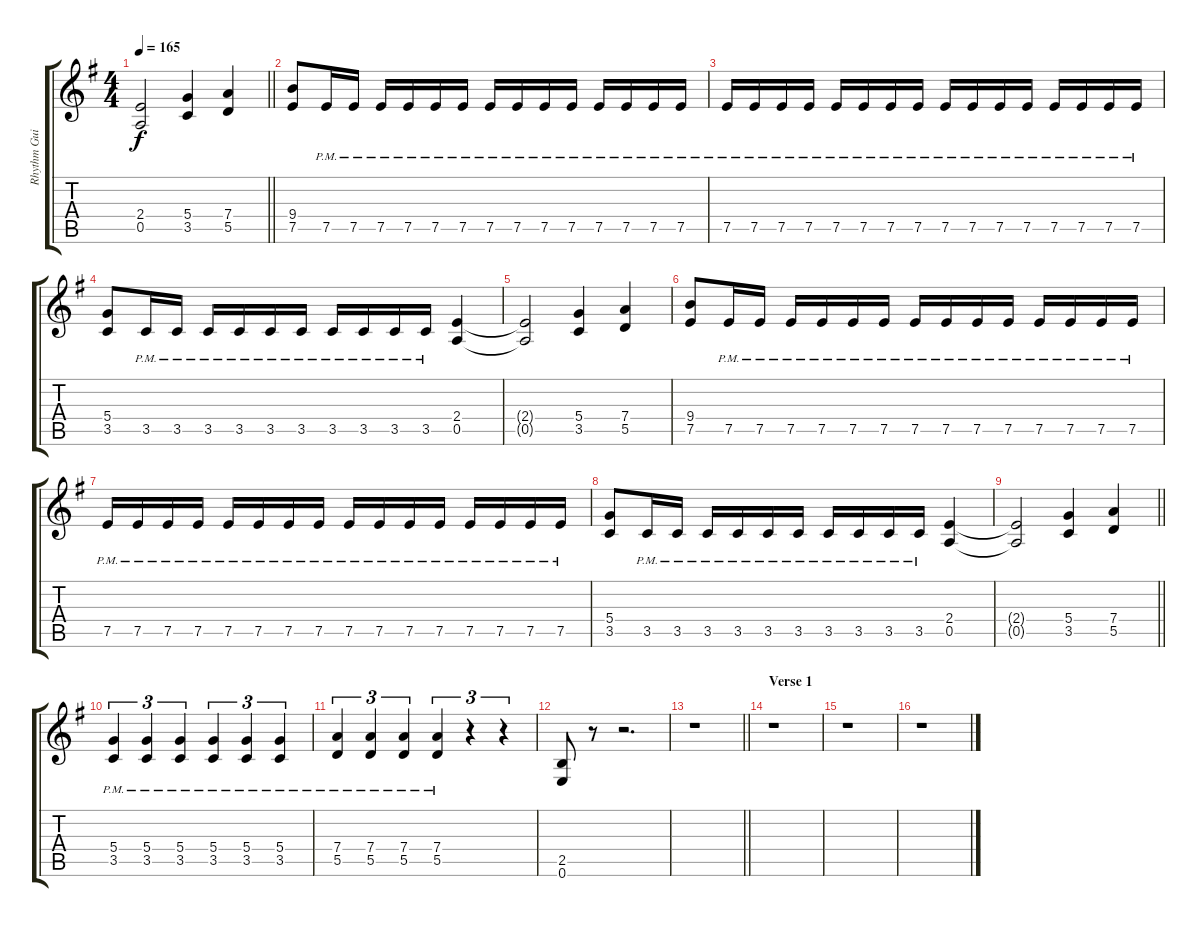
\track ("Rhythm Guitar 1: Juha-Pekka Alanen" "Rhythm Gui") {instrument distortionguitar}
\staff {score tabs}
\tuning (E4 B3 G3 D3 A2 E2) {hide}
\ts (4 4)
\tempo 165
\clef g2
\barLineRight lightlight
\ks eminor
(2.4{t} 0.5{t}).2{dy f} (5.4 3.5).4 (7.4 5.5).4 |
(9.4 7.5).8 7.5{pm}.16 7.5{pm}.16 7.5{pm}.16 7.5{pm}.16 7.5{pm}.16 7.5{pm}.16 7.5{pm}.16 7.5{pm}.16 7.5{pm}.16 7.5{pm}.16 7.5{pm}.16 7.5{pm}.16 7.5{pm}.16 7.5{pm}.16 |
7.5{pm}.16 7.5{pm}.16 7.5{pm}.16 7.5{pm}.16 7.5{pm}.16 7.5{pm}.16 7.5{pm}.16 7.5{pm}.16 7.5{pm}.16 7.5{pm}.16 7.5{pm}.16 7.5{pm}.16 7.5{pm}.16 7.5{pm}.16 7.5{pm}.16 7.5{pm}.16 |
(5.4 3.5).8 3.5{pm}.16 3.5{pm}.16 3.5{pm}.16 3.5{pm}.16 3.5{pm}.16 3.5{pm}.16 3.5{pm}.16 3.5{pm}.16 3.5{pm}.16 3.5{pm}.16 (2.4 0.5).4 |
(2.4{t} 0.5{t}).2 (5.4 3.5).4 (7.4 5.5).4 |
(9.4 7.5).8 7.5{pm}.16 7.5{pm}.16 7.5{pm}.16 7.5{pm}.16 7.5{pm}.16 7.5{pm}.16 7.5{pm}.16 7.5{pm}.16 7.5{pm}.16 7.5{pm}.16 7.5{pm}.16 7.5{pm}.16 7.5{pm}.16 7.5{pm}.16 |
7.5{pm}.16 7.5{pm}.16 7.5{pm}.16 7.5{pm}.16 7.5{pm}.16 7.5{pm}.16 7.5{pm}.16 7.5{pm}.16 7.5{pm}.16 7.5{pm}.16 7.5{pm}.16 7.5{pm}.16 7.5{pm}.16 7.5{pm}.16 7.5{pm}.16 7.5{pm}.16 |
(5.4 3.5).8 3.5{pm}.16 3.5{pm}.16 3.5{pm}.16 3.5{pm}.16 3.5{pm}.16 3.5{pm}.16 3.5{pm}.16 3.5{pm}.16 3.5{pm}.16 3.5{pm}.16 (2.4 0.5).4 |
\barLineRight lightlight
(2.4{t} 0.5{t}).2 (5.4 3.5).4 (7.4 5.5).4 |
(5.4{pm} 3.5{pm}).4{tu (3 2)} (5.4{pm} 3.5{pm}).4{tu (3 2)} (5.4{pm} 3.5{pm}).4{tu (3 2)} (5.4{pm} 3.5{pm}).4{tu (3 2)} (5.4{pm} 3.5{pm}).4{tu (3 2)} (5.4{pm} 3.5{pm}).4{tu (3 2)} |
(7.4{pm} 5.5{pm}).4{tu (3 2)} (7.4{pm} 5.5{pm}).4{tu (3 2)} (7.4{pm} 5.5{pm}).4{tu (3 2)} (7.4{pm} 5.5{pm}).4{tu (3 2)} r.4{tu (3 2)} r.4{tu (3 2)} |
(2.5 0.6).8 r.8 r.2{d} |
\barLineRight lightlight
r.1 |
\section ("" "Verse 1")
r.1 |
r.1 |
r.1
